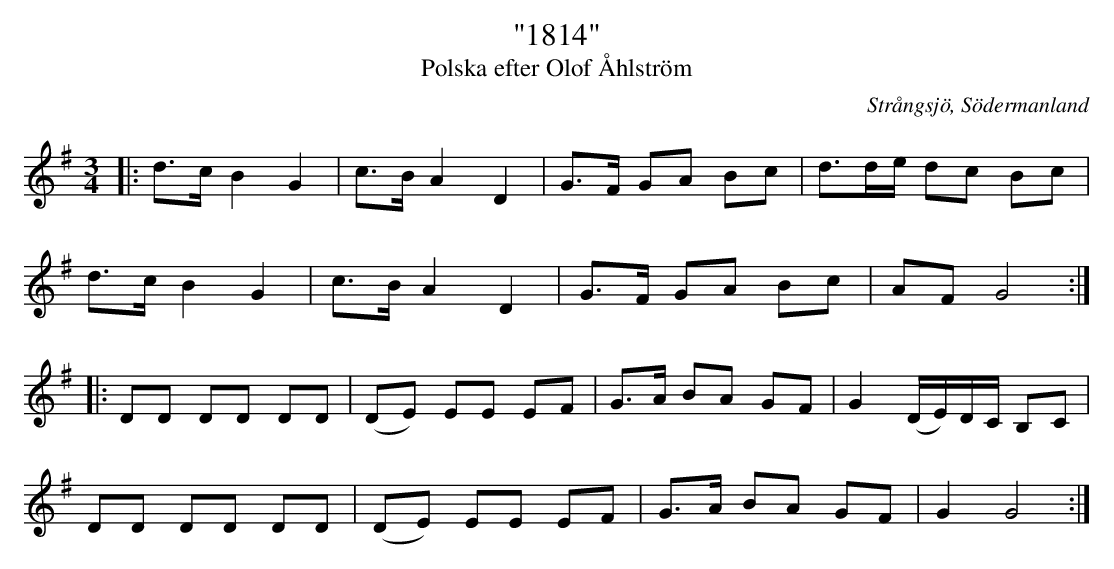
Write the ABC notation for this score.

X:1
T: "1814"
T: Polska efter Olof Åhlström
O: Strångsjö, Södermanland
M: 3/4
L: 1/16
K: G
|: d3c B4 G4 | c3B A4 D4 | G3F G2A2 B2c2 | d3de d2c2 B2c2 |
d3c B4 G4 | c3B A4 D4 | G3F G2A2 B2c2 | A2F2 G8 :|
|: D2D2 D2D2 D2D2 | (D2E2) E2E2 E2F2 | G2>A2 B2A2 G2F2 | G4 (DE)DC B,2C2 |
D2D2 D2D2 D2D2 | (D2E2) E2E2 E2F2 | G2>A2 B2A2 G2F2 | G4 G8 :|
